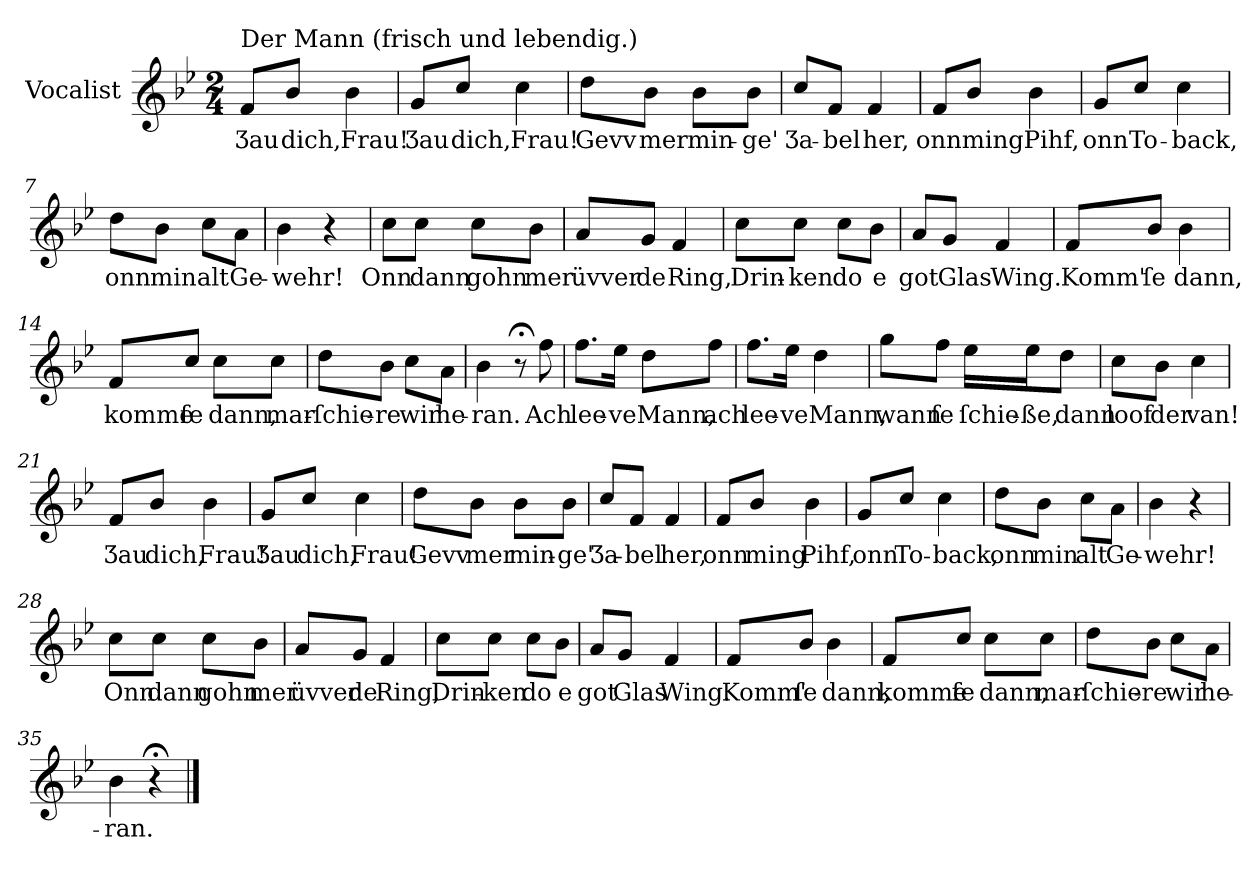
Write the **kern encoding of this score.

**kern	**text
*part1	*part1
*staff1	*staff1
*I"Vocalist	*
*k[b-e-]	*
*B-:	*
*M2/4	*
=1	=1
!LO:TX:a:t=Der Mann (frisch und lebendig.)	!
8fL	Ʒau
8b-J	dich,
4b-	Frau!
=2	=2
8gL	Ʒau
8ccJ	dich,
4cc	Frau!
=3	=3
8ddL	Gevv
8b-J	mer
8b-L	min-
8b-J	-ge'
=4	=4
8ccL	Ʒa-
8fJ	-bel
4f	her,
=5	=5
8fL	onn
8b-J	ming
4b-	Pihf,
=6	=6
8gL	onn
8ccJ	To-
4cc	-back,
=7	=7
8ddL	onn
8b-J	min
8ccL	alt
8aJ	Ge-
=8	=8
4b-	-wehr!
4r	.
=9	=9
8ccL	Onn
8ccJ	dann
8ccL	gohn
8b-J	mer
=10	=10
8aL	üvver
8gJ	de
4f	Ring,
=11	=11
8ccL	Drin-
8ccJ	-ken
8ccL	do
8b-J	e
=12	=12
8aL	got
8gJ	Glas
4f	Wing.
=13	=13
8fL	Komm'
8b-J	ſe
4b-	dann,
=14	=14
8fL	komme
8ccJ	ſe
8ccL	dann,
8ccJ	mar-
=15	=15
8ddL	-ſchie-
8b-J	-re
8ccL	wir
8aJ	he-
=16	=16
4b-	-ran.
8r;<	.
8ff	Ach
=17	=17
8.ffL	lee-
16ee-Jk	-ve
8ddL	Mann,
8ffJ	ach
=18	=18
8.ffL	lee-
16ee-Jk	-ve
4dd	Mann,
=19	=19
8ggL	wann
8ffJ	ſe
16ee-LL	ſchie-
16ee-J	-ße,
8ddJ	dann
=20	=20
8ccL	loof
8b-J	der
4cc	van!
=21	=21
8fL	Ʒau
8b-J	dich,
4b-	Frau!
=21	=21
8gL	Ʒau
8ccJ	dich,
4cc	Frau!
=22	=22
8ddL	Gevv
8b-J	mer
8b-L	min-
8b-J	-ge'
=23	=23
8ccL	Ʒa-
8fJ	-bel
4f	her,
=24	=24
8fL	onn
8b-J	ming
4b-	Pihf,
=25	=25
8gL	onn
8ccJ	To-
4cc	-back,
=26	=26
8ddL	onn
8b-J	min
8ccL	alt
8aJ	Ge-
=27	=27
4b-	-wehr!
4r	.
=28	=28
8ccL	Onn
8ccJ	dann
8ccL	gohn
8b-J	mer
=29	=29
8aL	üvver
8gJ	de
4f	Ring,
=30	=30
8ccL	Drin-
8ccJ	-ken
8ccL	do
8b-J	e
=31	=31
8aL	got
8gJ	Glas
4f	Wing.
=32	=32
8fL	Komm'
8b-J	ſe
4b-	dann,
=33	=33
8fL	komme
8ccJ	ſe
8ccL	dann,
8ccJ	mar-
=34	=34
8ddL	-ſchie-
8b-J	-re
8ccL	wir
8aJ	he-
=35	=35
4b-	-ran.
4r;<	.
==	==
*-	*-
